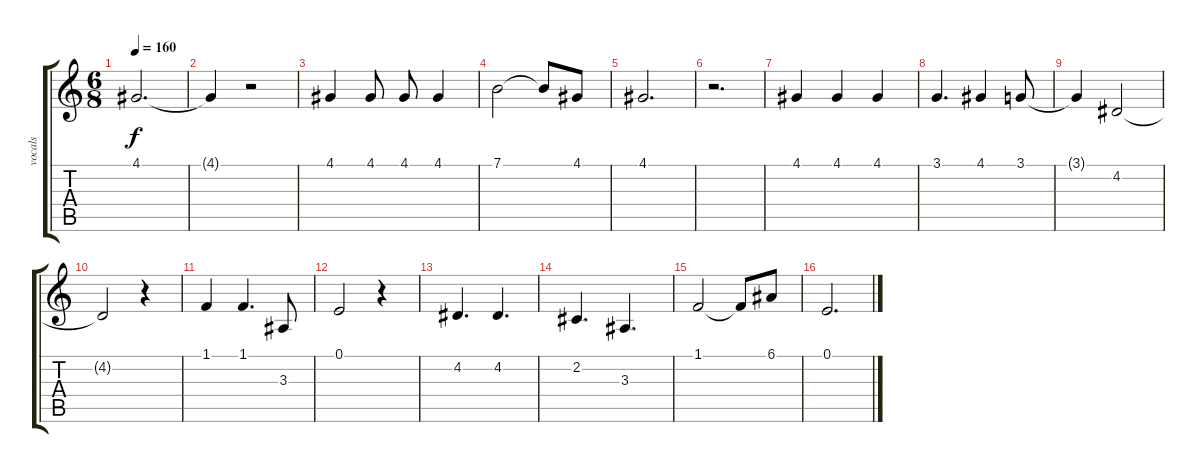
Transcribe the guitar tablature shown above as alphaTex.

\track ("vocals" "vocals") {instrument lead6voice}
\staff {score tabs}
\tuning (E4 B3 G3 D3 A2 E2) {hide}
\ts (6 8)
\tempo 160
\clef g2
\ks c
4.1.2{d dy f} |
4.1{t}.4 r.2 |
4.1.4 4.1.8 4.1.8 4.1.4 |
7.1.2 7.1{t}.8 4.1.8 |
4.1.2{d} |
r.2{d} |
4.1.4 4.1.4 4.1.4 |
3.1.4{d} 4.1.4 3.1.8 |
3.1{t}.4 4.2.2 |
4.2{t}.2 r.4 |
1.1.4 1.1.4{d} 3.3.8 |
0.1.2 r.4 |
4.2.4{d} 4.2.4{d} |
2.2.4{d} 3.3.4{d} |
1.1.2 1.1{t}.8 6.1.8 |
0.1.2{d}
